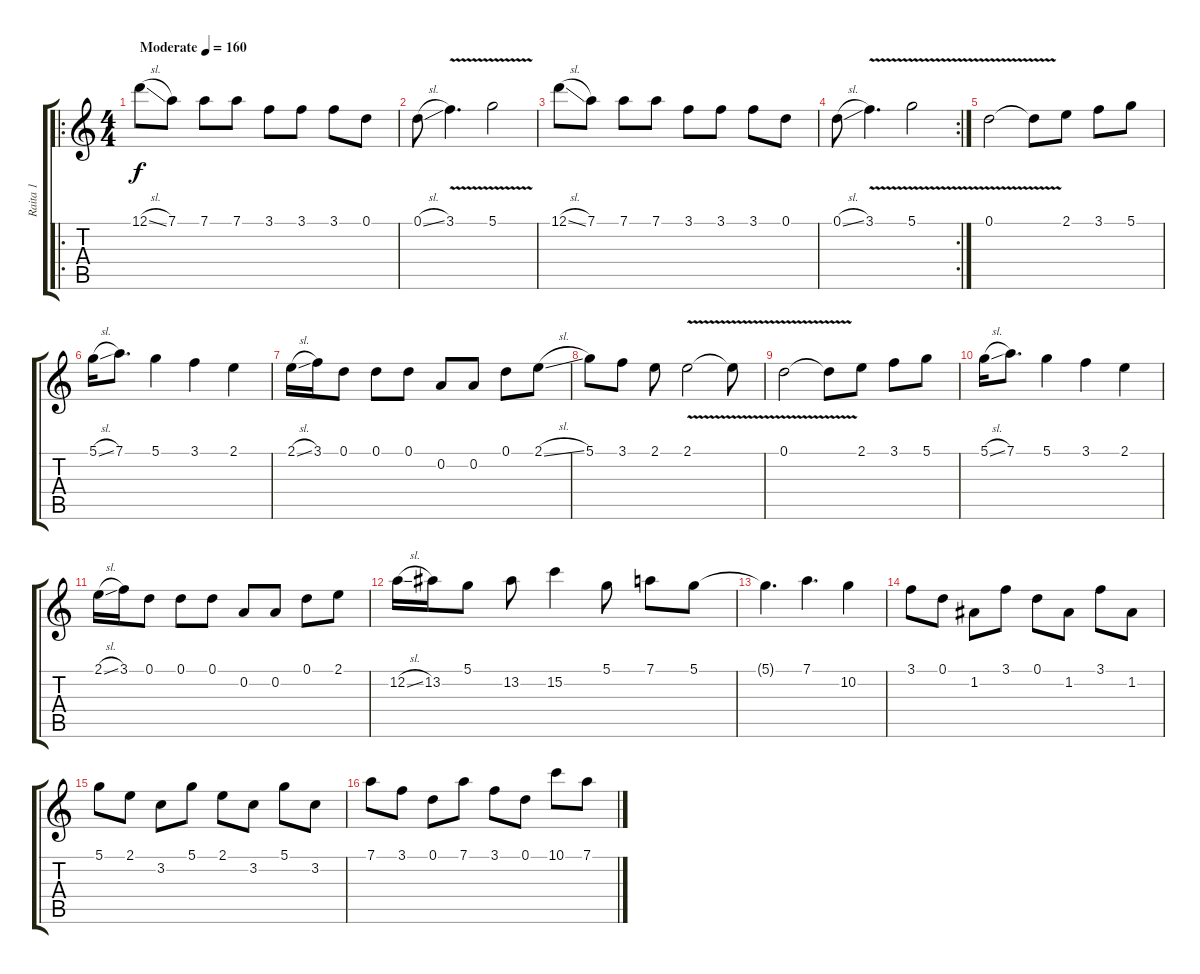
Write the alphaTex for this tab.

\track ("Raita 1" "Raita 1") {instrument overdrivenguitar}
\staff {score tabs}
\tuning (D4 A3 F3 C3 G2 D2) {hide}
\ro
\ts (4 4)
\tempo (160 "Moderate")
\clef g2
\ks c
12.1{sl}.8{dy f instrument overdrivenguitar} 7.1.8 7.1.8 7.1.8 3.1.8 3.1.8 3.1.8 0.1.8 |
0.1{sl}.8 3.1{v}.4{d} 5.1{v}.2 |
12.1{sl}.8 7.1.8 7.1.8 7.1.8 3.1.8 3.1.8 3.1.8 0.1.8 |
\rc 2
0.1{sl}.8 3.1{v}.4{d} 5.1{v}.2 |
0.1{v}.2 0.1{t}.8 2.1.8 3.1.8 5.1.8 |
5.1{sl}.16 7.1.8{d} 5.1.4 3.1.4 2.1.4 |
2.1{sl}.16 3.1.16 0.1.8 0.1.8 0.1.8 0.2.8 0.2.8 0.1.8 2.1{sl}.8 |
5.1.8 3.1.8 2.1.8 2.1{v}.2 2.1{t}.8 |
0.1{v}.2 0.1{t}.8 2.1.8 3.1.8 5.1.8 |
5.1{sl}.16 7.1.8{d} 5.1.4 3.1.4 2.1.4 |
2.1{sl}.16 3.1.16 0.1.8 0.1.8 0.1.8 0.2.8 0.2.8 0.1.8 2.1.8 |
12.2{sl}.16 13.2.16 5.1.8 13.2.8 15.2.4 5.1.8 7.1.8 5.1.8 |
5.1{t}.4{d} 7.1.4{d} 10.2.4 |
3.1.8 0.1.8 1.2.8 3.1.8 0.1.8 1.2.8 3.1.8 1.2.8 |
5.1.8 2.1.8 3.2.8 5.1.8 2.1.8 3.2.8 5.1.8 3.2.8 |
7.1.8 3.1.8 0.1.8 7.1.8 3.1.8 0.1.8 10.1.8 7.1.8
